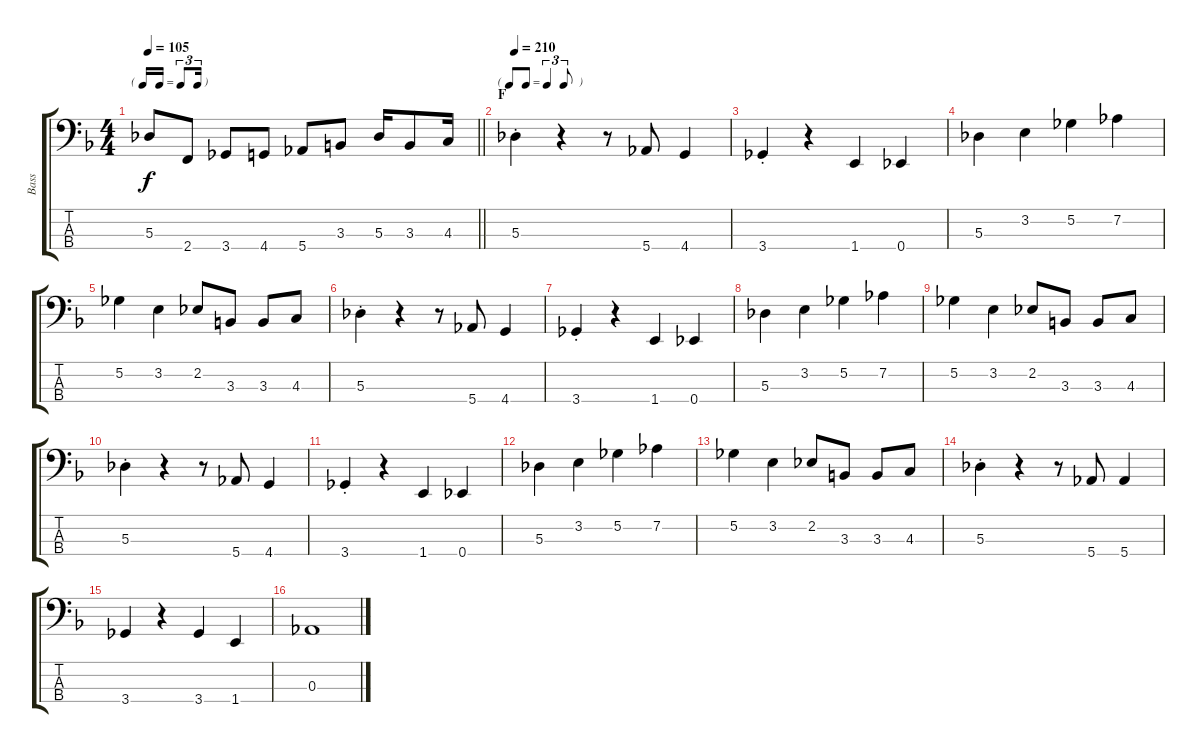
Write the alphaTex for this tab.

\track ("Bass" "Bass") {instrument electricbasspick}
\staff {score tabs}
\tuning (Gb2 Db2 Ab1 Eb1) {hide}
\ts (4 4)
\tf triplet16th
\tempo 105
\clef f4
\barLineRight lightlight
\ks f
5.3.8{dy f} 2.4.8 3.4.8 4.4.8 5.4.8 3.3.8 5.3.16 3.3.8 4.3.16 |
\tf triplet8th
\section ("" "F")
\tempo 210
5.3{st}.4 r.4 r.8 5.4.8 4.4.4 |
3.4{st}.4 r.4 1.4.4 0.4.4 |
5.3.4 3.2.4 5.2.4 7.2.4 |
5.2.4 3.2.4 2.2.8 3.3.8 3.3.8 4.3.8 |
5.3{st}.4 r.4 r.8 5.4.8 4.4.4 |
3.4{st}.4 r.4 1.4.4 0.4.4 |
5.3.4 3.2.4 5.2.4 7.2.4 |
5.2.4 3.2.4 2.2.8 3.3.8 3.3.8 4.3.8 |
5.3{st}.4 r.4 r.8 5.4.8 4.4.4 |
3.4{st}.4 r.4 1.4.4 0.4.4 |
5.3.4 3.2.4 5.2.4 7.2.4 |
5.2.4 3.2.4 2.2.8 3.3.8 3.3.8 4.3.8 |
5.3{st}.4 r.4 r.8 5.4.8 5.4.4 |
3.4.4 r.4 3.4.4 1.4.4 |
0.3.1
